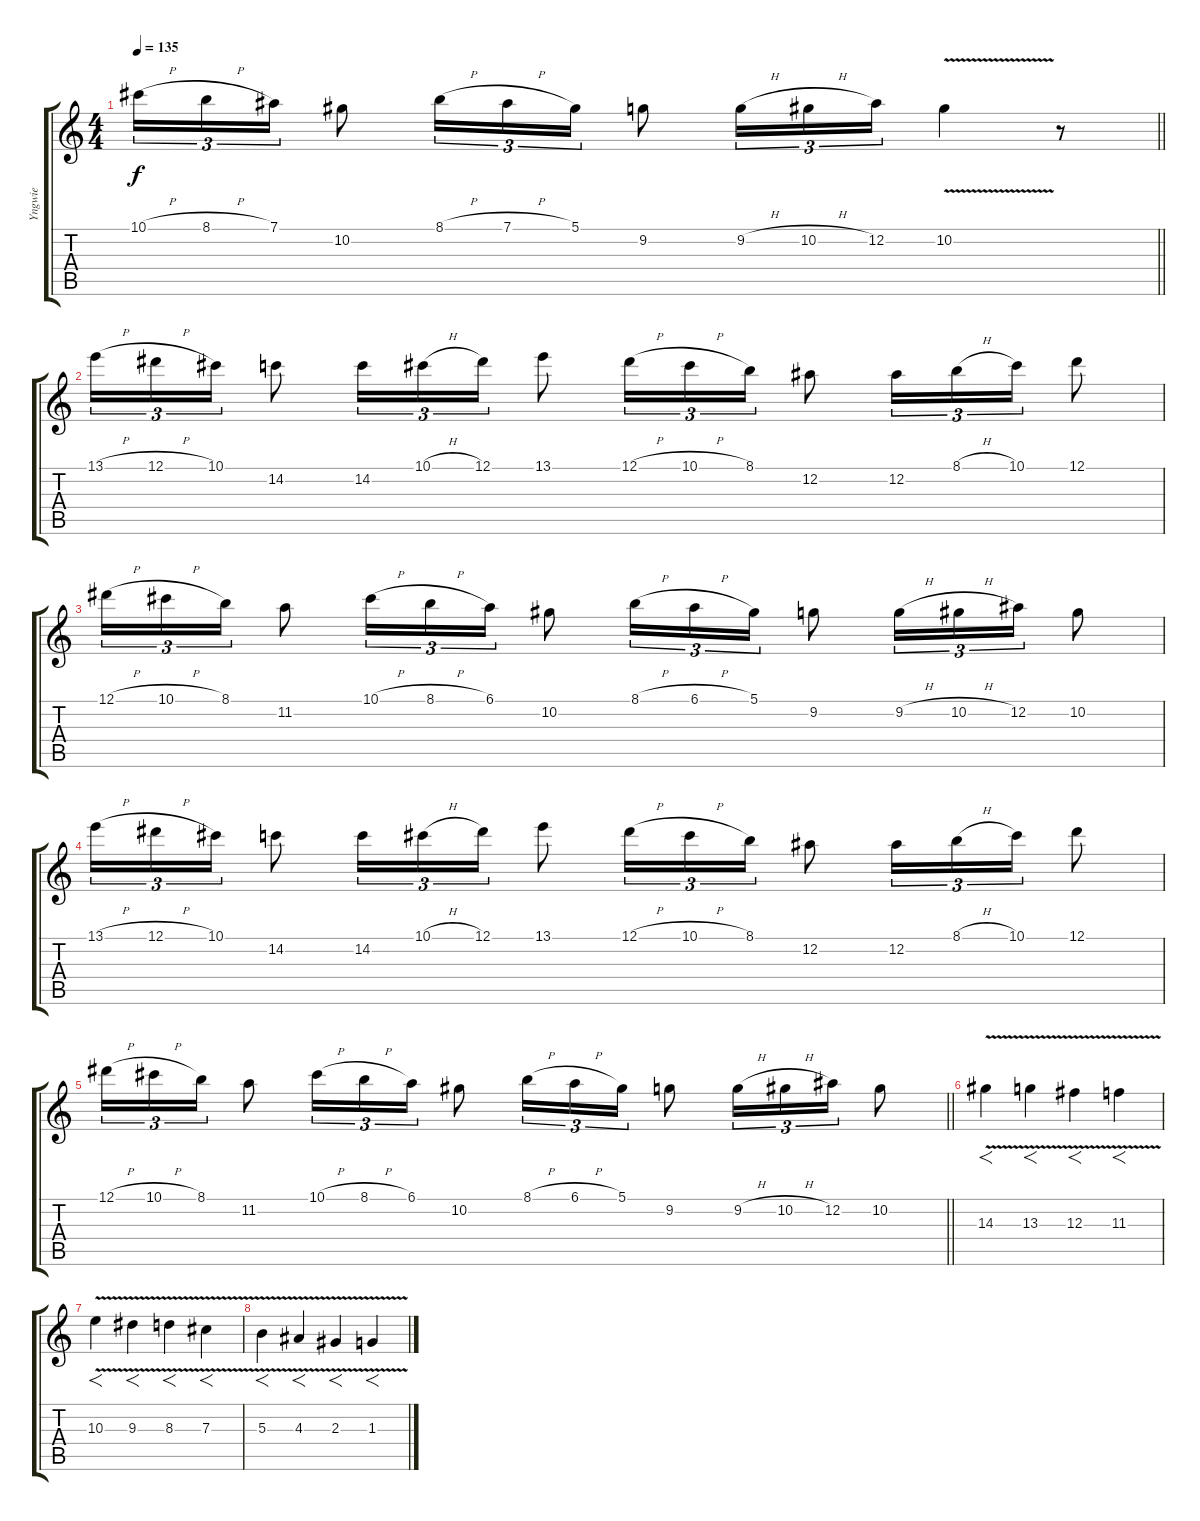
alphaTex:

\track ("Yngwie" "Yngwie") {instrument overdrivenguitar}
\staff {score tabs}
\tuning (Eb4 Bb3 Gb3 Db3 Ab2 Eb2) {hide}
\ts (4 4)
\tempo 135
\clef g2
\barLineRight lightlight
\ks c
10.1{h}.16{tu (3 2) dy f} 8.1{h}.16{tu (3 2)} 7.1.16{tu (3 2)} 10.2.8 8.1{h}.16{tu (3 2)} 7.1{h}.16{tu (3 2)} 5.1.16{tu (3 2)} 9.2.8 9.2{h}.16{tu (3 2)} 10.2{h}.16{tu (3 2)} 12.2.16{tu (3 2)} 10.2{v}.4 r.8 |
\section ("" "")
13.1{h}.16{tu (3 2)} 12.1{h}.16{tu (3 2)} 10.1.16{tu (3 2)} 14.2.8 14.2.16{tu (3 2)} 10.1{h}.16{tu (3 2)} 12.1.16{tu (3 2)} 13.1.8 12.1{h}.16{tu (3 2)} 10.1{h}.16{tu (3 2)} 8.1.16{tu (3 2)} 12.2.8 12.2.16{tu (3 2)} 8.1{h}.16{tu (3 2)} 10.1.16{tu (3 2)} 12.1.8 |
12.1{h}.16{tu (3 2)} 10.1{h}.16{tu (3 2)} 8.1.16{tu (3 2)} 11.2.8 10.1{h}.16{tu (3 2)} 8.1{h}.16{tu (3 2)} 6.1.16{tu (3 2)} 10.2.8 8.1{h}.16{tu (3 2)} 6.1{h}.16{tu (3 2)} 5.1.16{tu (3 2)} 9.2.8 9.2{h}.16{tu (3 2)} 10.2{h}.16{tu (3 2)} 12.2.16{tu (3 2)} 10.2.8 |
13.1{h}.16{tu (3 2)} 12.1{h}.16{tu (3 2)} 10.1.16{tu (3 2)} 14.2.8 14.2.16{tu (3 2)} 10.1{h}.16{tu (3 2)} 12.1.16{tu (3 2)} 13.1.8 12.1{h}.16{tu (3 2)} 10.1{h}.16{tu (3 2)} 8.1.16{tu (3 2)} 12.2.8 12.2.16{tu (3 2)} 8.1{h}.16{tu (3 2)} 10.1.16{tu (3 2)} 12.1.8 |
\barLineRight lightlight
12.1{h}.16{tu (3 2)} 10.1{h}.16{tu (3 2)} 8.1.16{tu (3 2)} 11.2.8 10.1{h}.16{tu (3 2)} 8.1{h}.16{tu (3 2)} 6.1.16{tu (3 2)} 10.2.8 8.1{h}.16{tu (3 2)} 6.1{h}.16{tu (3 2)} 5.1.16{tu (3 2)} 9.2.8 9.2{h}.16{tu (3 2)} 10.2{h}.16{tu (3 2)} 12.2.16{tu (3 2)} 10.2.8 |
\section ("" "")
14.3{v}.4{f} 13.3{v}.4{f} 12.3{v}.4{f} 11.3{v}.4{f} |
10.3{v}.4{f} 9.3{v}.4{f} 8.3{v}.4{f} 7.3{v}.4{f} |
5.3{v}.4{f} 4.3{v}.4{f} 2.3{v}.4{f} 1.3{v}.4{f}
